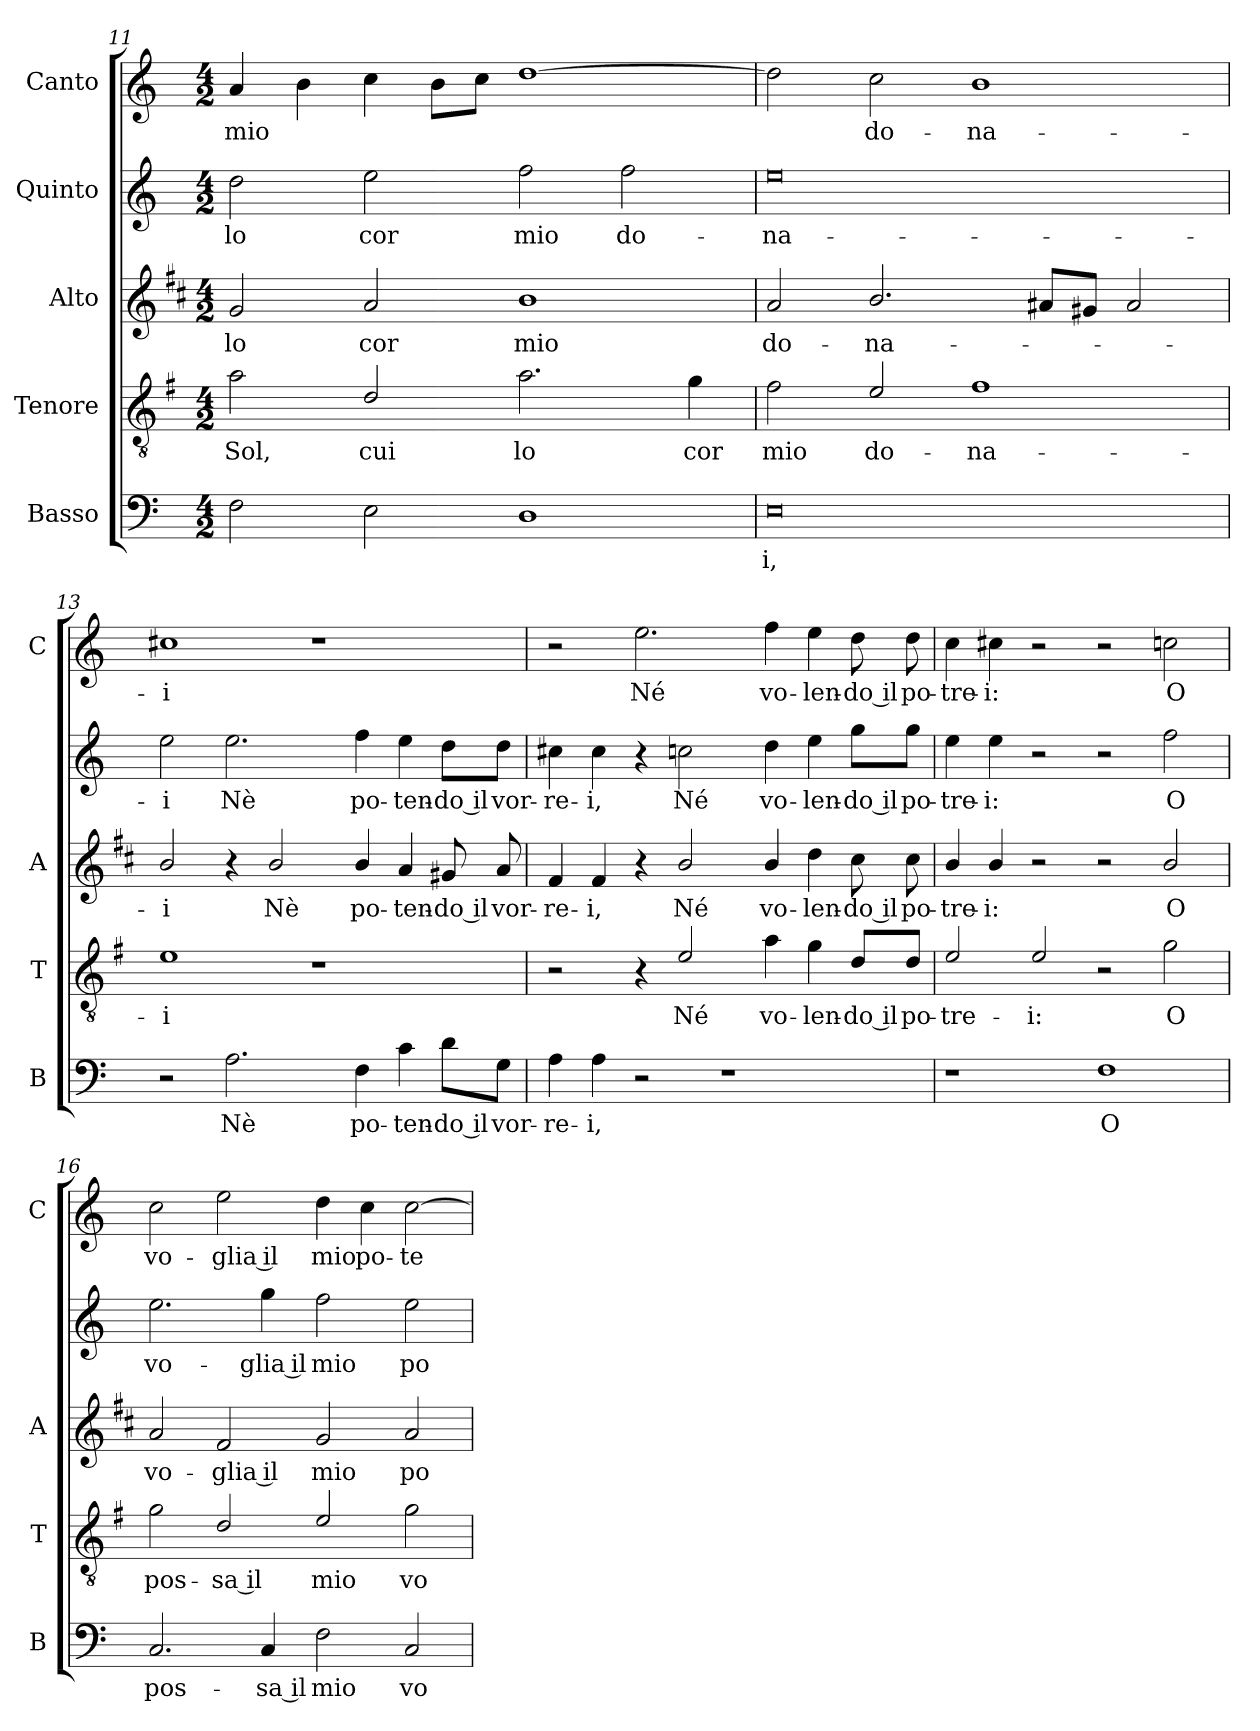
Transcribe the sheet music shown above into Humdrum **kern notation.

**kern	**text	**kern	**text	**kern	**text	**kern	**text	**kern	**text
*part5	*part5	*part4	*part4	*part3	*part3	*part2	*part2	*part1	*part1
*staff5	*staff5	*staff4	*staff4	*staff3	*staff3	*staff2	*staff2	*staff1	*staff1
*I"Basso	*	*I"Tenore	*	*I"Alto	*	*I"Quinto	*	*I"Canto	*
*I'B	*	*I'T	*	*I'A	*	*	*	*I'C	*
*clefF4	*	*clefGv2	*	*clefG2	*	*clefG2	*	*clefG2	*
*	*	*ITrd4c7	*	*ITrd1c2	*	*	*	*	*
*k[]	*	*k[]	*	*k[]	*	*k[]	*	*k[]	*
*C:	*	*C:	*	*C:	*	*C:	*	*C:	*
*M4/2	*	*M4/2	*	*M4/2	*	*M4/2	*	*M4/2	*
=11	=11	=11	=11	=11	=11	=11	=11	=11	=11
!	!	!	!LO:LY:b	!	!LO:LY:b	!	!LO:LY:b	!	!LO:LY:b
2F\	.	2d\	Sol,	2f/	lo	2dd\	lo	4a/	mio
.	.	.	.	.	.	.	.	4b\	.
!	!	!	!LO:LY:b	!	!LO:LY:b	!	!LO:LY:b	!	!
2E\	.	2G/	cui	2g/	cor	2ee\	cor	4cc\	.
.	.	.	.	.	.	.	.	8b\L	.
.	.	.	.	.	.	.	.	8cc\J	.
!	!	!	!LO:LY:b	!	!LO:LY:b	!	!LO:LY:b	!	!
1D	.	2.d\	lo	1a	mio	2ff\	mio	[1dd	.
!	!	!	!	!	!	!	!LO:LY:b	!	!
.	.	.	.	.	.	2ff\	do-	.	.
!	!	!	!LO:LY:b	!	!	!	!	!	!
.	.	4c\	cor	.	.	.	.	.	.
=12	=12	=12	=12	=12	=12	=12	=12	=12	=12
!	!LO:LY:b	!	!LO:LY:b	!	!LO:LY:b	!	!LO:LY:b	!	!
0E	-i,	2B\	mio	2g/	do-	0ee	-na-	2dd\]	.
!	!	!	!LO:LY:b	!	!LO:LY:b	!	!	!	!LO:LY:b
.	.	2A/	do-	2.a/	-na-	.	.	2cc\	do-
!	!	!	!LO:LY:b	!	!	!	!	!	!LO:LY:b
.	.	1B	-na-	.	.	.	.	1b	-na-
.	.	.	.	8g#X/L	.	.	.	.	.
.	.	.	.	8f#X/J	.	.	.	.	.
.	.	.	.	2g#/	.	.	.	.	.
=13	=13	=13	=13	=13	=13	=13	=13	=13	=13
!	!	!	!LO:LY:b	!	!LO:LY:b	!	!LO:LY:b	!	!LO:LY:b
2r	.	1A	-i	2a/	-i	2ee\	-i	1cc#X	-i
!	!LO:LY:b	!	!	!	!	!	!LO:LY:b	!	!
2.A\	Nè	.	.	4r	.	2.ee\	Nè	.	.
!	!	!	!	!	!LO:LY:b	!	!	!	!
.	.	.	.	2a/	Nè	.	.	.	.
.	.	1r	.	.	.	.	.	1r	.
!	!LO:LY:b	!	!	!	!LO:LY:b	!	!LO:LY:b	!	!
4F\	po-	.	.	4a/	po-	4ff\	po-	.	.
!	!LO:LY:b	!	!	!	!LO:LY:b	!	!LO:LY:b	!	!
4c\	-ten-	.	.	4g/	-ten-	4ee\	-ten-	.	.
!	!LO:LY:b	!	!	!	!LO:LY:b	!	!LO:LY:b	!	!
8d\L	-do il	.	.	8f#X/	-do il	8dd\L	-do il	.	.
!	!LO:LY:b	!	!	!	!LO:LY:b	!	!LO:LY:b	!	!
8G\J	vor-	.	.	8g/	vor-	8dd\J	vor-	.	.
!!LO:LB:g=z
=14	=14	=14	=14	=14	=14	=14	=14	=14	=14
!	!LO:LY:b	!	!	!	!LO:LY:b	!	!LO:LY:b	!	!
4A\	-re-	2r	.	4e/	-re-	4cc#X\	-re-	2r	.
!	!LO:LY:b	!	!	!	!LO:LY:b	!	!LO:LY:b	!	!
4A\	-i,	.	.	4e/	-i,	4cc#\	-i,	.	.
!	!	!	!	!	!	!	!	!	!LO:LY:b
2r	.	4r	.	4r	.	4r	.	2.ee\	Né
!	!	!	!LO:LY:b	!	!LO:LY:b	!	!LO:LY:b	!	!
.	.	2A/	Né	2a/	Né	2ccn\	Né	.	.
1r	.	.	.	.	.	.	.	.	.
!	!	!	!LO:LY:b	!	!LO:LY:b	!	!LO:LY:b	!	!LO:LY:b
.	.	4d\	vo-	4a/	vo-	4dd\	vo-	4ff\	vo-
!	!	!	!LO:LY:b	!	!LO:LY:b	!	!LO:LY:b	!	!LO:LY:b
.	.	4c\	-len-	4cc\	-len-	4ee\	-len-	4ee\	-len-
!	!	!	!LO:LY:b	!	!LO:LY:b	!	!LO:LY:b	!	!LO:LY:b
.	.	8G/L	-do il	8b\	-do il	8gg\L	-do il	8dd\	-do il
!	!	!	!LO:LY:b	!	!LO:LY:b	!	!LO:LY:b	!	!LO:LY:b
.	.	8G/J	po-	8b\	po-	8gg\J	po-	8dd\	po-
=15	=15	=15	=15	=15	=15	=15	=15	=15	=15
!	!	!	!LO:LY:b	!	!LO:LY:b	!	!LO:LY:b	!	!LO:LY:b
1r	.	2A/	-tre-	4a/	-tre-	4ee\	-tre-	4cc\	-tre-
!	!	!	!	!	!LO:LY:b	!	!LO:LY:b	!	!LO:LY:b
.	.	.	.	4a/	-i:	4ee\	-i:	4cc#X\	-i:
!	!	!	!LO:LY:b	!	!	!	!	!	!
.	.	2A/	-i:	2r	.	2r	.	2r	.
!	!LO:LY:b	!	!	!	!	!	!	!	!
1F	O	2r	.	2r	.	2r	.	2r	.
!	!	!	!LO:LY:b	!	!LO:LY:b	!	!LO:LY:b	!	!LO:LY:b
.	.	2c\	O	2a/	O	2ff\	O	2ccn\	O
=16	=16	=16	=16	=16	=16	=16	=16	=16	=16
!	!LO:LY:b	!	!LO:LY:b	!	!LO:LY:b	!	!LO:LY:b	!	!LO:LY:b
2.C/	pos-	2c\	pos-	2g/	vo-	2.ee\	vo-	2cc\	vo-
!	!	!	!LO:LY:b	!	!LO:LY:b	!	!	!	!LO:LY:b
.	.	2G/	-sa il	2e/	-glia il	.	.	2ee\	-glia il
!	!LO:LY:b	!	!	!	!	!	!LO:LY:b	!	!
4C/	-sa il	.	.	.	.	4gg\	-glia il	.	.
!	!LO:LY:b	!	!LO:LY:b	!	!LO:LY:b	!	!LO:LY:b	!	!LO:LY:b
2F\	mio	2A/	mio	2f/	mio	2ff\	mio	4dd\	mio
!	!	!	!	!	!	!	!	!	!LO:LY:b
.	.	.	.	.	.	.	.	4cc\	po-
!	!LO:LY:b	!	!LO:LY:b	!	!LO:LY:b	!	!LO:LY:b	!	!LO:LY:b
2C/	vo-	2c\	vo-	2g/	po-	2ee\	po-	[2cc\	-te-
=	=	=	=	=	=	=	=	=	=
*-	*-	*-	*-	*-	*-	*-	*-	*-	*-
